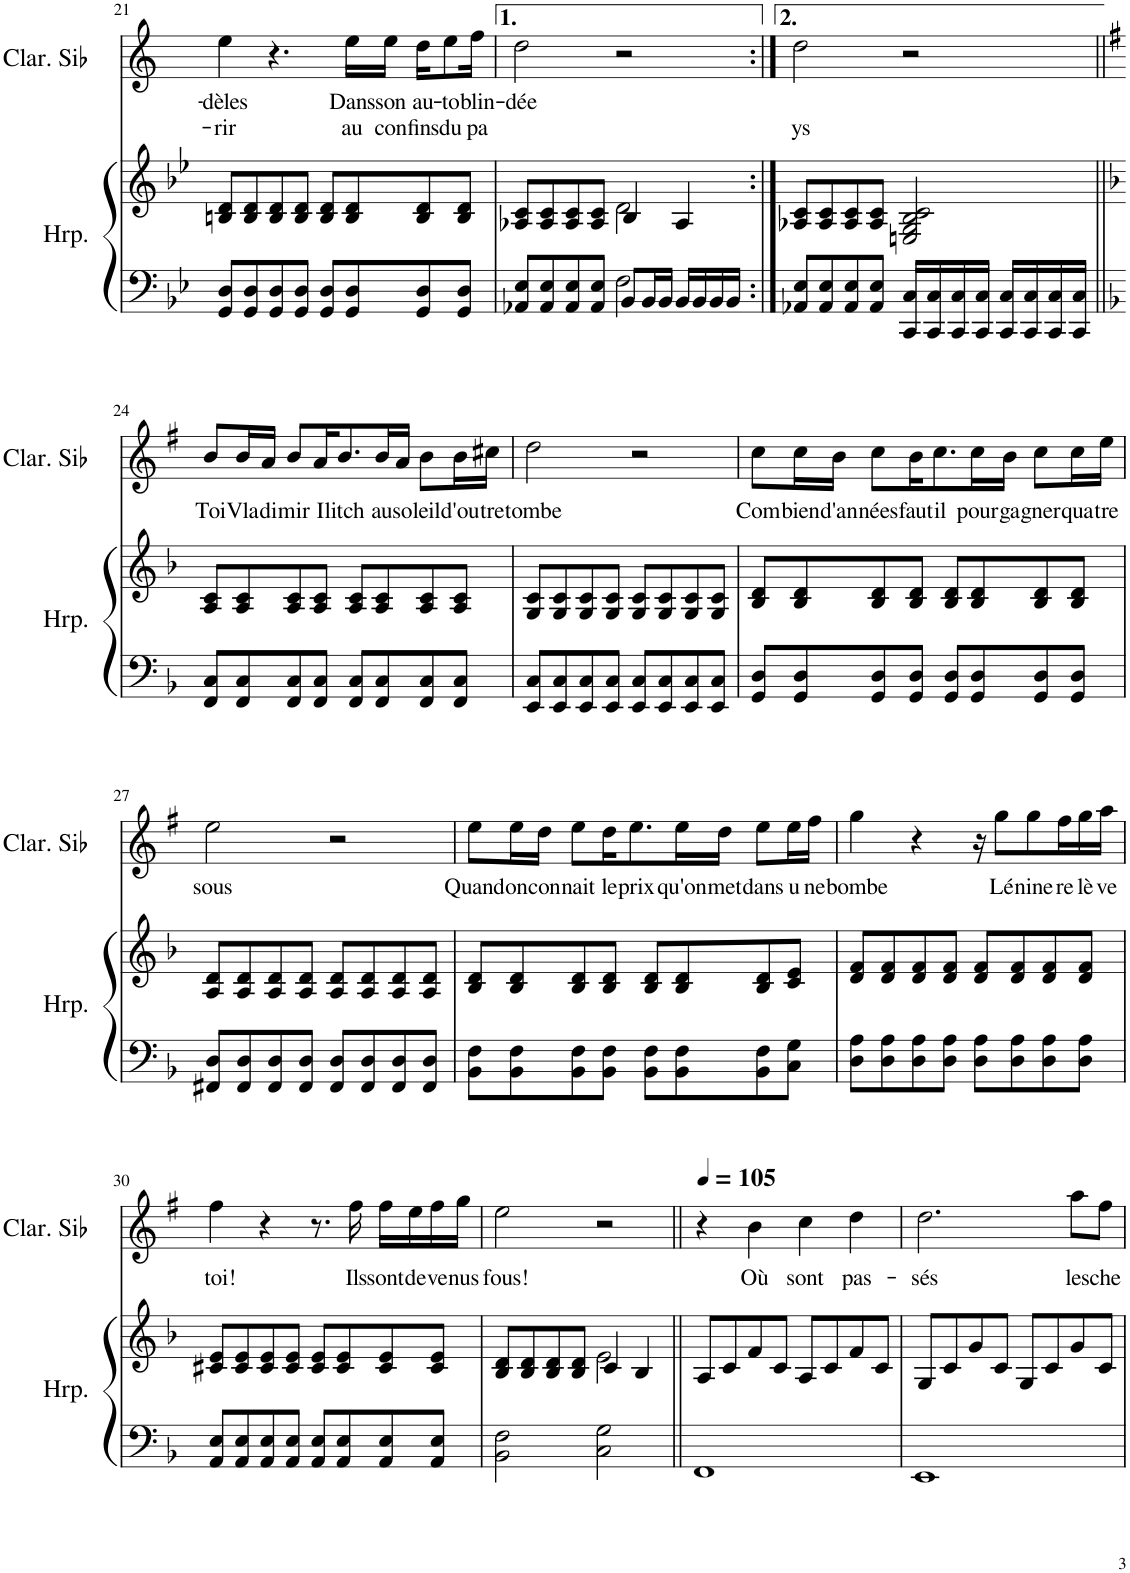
**kern	**kern	**kern	**text	**text
*part2	*part2	*part1	*part1	*part1
*staff3	*staff2	*staff1	*staff1	*staff1
*I"Harpe	*	*I"Clarinette en Sib	*	*
*I'Hrp.	*	*I'Clar. Sib	*	*
!!LO:PB:g=z
*clefF4	*clefG2	*clefG2	*	*
*	*	*Trd1c2	*	*
*k[b-e-]	*k[b-e-]	*k[]	*	*
*M4/4	*M4/4	*M4/4	*	*
=21	=21	=21	=21	=21
!	!	!	!LO:LY:b	!LO:LY:b
8GG/ 8D/L	8Bn/ 8d/L	4ee\	-dèles	-rir
8GG/ 8D/	8B/ 8d/	.	.	.
8GG/ 8D/	8B/ 8d/	4.r	.	.
8GG/ 8D/J	8B/ 8d/J	.	.	.
8GG/ 8D/L	8B/ 8d/L	.	.	.
!	!	!	!LO:LY:b	!LO:LY:b
8GG/ 8D/	8B/ 8d/	16ee\LL	Dans	au
!	!	!	!LO:LY:b	!LO:LY:b
.	.	16ee\JJ	son	con-
!	!	!	!LO:LY:b	!LO:LY:b
8GG/ 8D/	8B/ 8d/	16dd\KL	au-	-fins
!	!	!	!LO:LY:b	!LO:LY:b
.	.	8ee\	-to	du
8GG/ 8D/J	8B/ 8d/J	.	.	.
!	!	!	!LO:LY:b	!LO:LY:b
.	.	16ff\Jk	blin-	pa
=22	=22	=22	=22	=22
*^	*^	*	*	*
!	!	!	!	!	!LO:LY:b	!
8AA-X/ 8E-/L	2ryy	8A-X/ 8c/L	2ryy	2dd\	-dée	.
8AA-/ 8E-/	.	8A-/ 8c/	.	.	.	.
8AA-/ 8E-/	.	8A-/ 8c/	.	.	.	.
8AA-/ 8E-/J	.	8A-/ 8c/J	.	.	.	.
8BB-/L	2F\	4B-/	2d\	2r	.	.
16BB-/L	.	.	.	.	.	.
16BB-/JJ	.	.	.	.	.	.
16BB-/LL	.	4A-/	.	.	.	.
16BB-/	.	.	.	.	.	.
16BB-/	.	.	.	.	.	.
16BB-/JJ	.	.	.	.	.	.
*v	*v	*	*	*	*	*
*	*v	*v	*	*	*
=23:|!	=23:|!	=23:|!	=23:|!	=23:|!
!	!	!	!	!LO:LY:b
8AA-X/ 8E-/L	8A-X/ 8c/L	2dd\	.	ys
8AA-/ 8E-/	8A-/ 8c/	.	.	.
8AA-/ 8E-/	8A-/ 8c/	.	.	.
8AA-/ 8E-/J	8A-/ 8c/J	.	.	.
16CC/ 16C/LL	2En/ 2G/ 2B-/ 2c/	2r	.	.
16CC/ 16C/	.	.	.	.
16CC/ 16C/	.	.	.	.
16CC/ 16C/JJ	.	.	.	.
16CC/ 16C/LL	.	.	.	.
16CC/ 16C/	.	.	.	.
16CC/ 16C/	.	.	.	.
16CC/ 16C/JJ	.	.	.	.
!!LO:LB:g=z
=24||	=24||	=24||	=24||	=24||
*k[b-]	*k[b-]	*k[f#]	*	*
!	!	!	!LO:LY:b	!
8FF/ 8C/L	8A/ 8c/L	8b/L	Toi	.
!	!	!	!LO:LY:b	!
8FF/ 8C/	8A/ 8c/	16b/L	Vla-	.
!	!	!	!LO:LY:b	!
.	.	16a/JJ	-di-	.
!	!	!	!LO:LY:b	!
8FF/ 8C/	8A/ 8c/	8b/L	-mir	.
!	!	!	!LO:LY:b	!
8FF/ 8C/J	8A/ 8c/J	16a/K	I-	.
!	!	!	!LO:LY:b	!
.	.	8.b/	-litch	.
8FF/ 8C/L	8A/ 8c/L	.	.	.
!	!	!	!LO:LY:b	!
8FF/ 8C/	8A/ 8c/	16b/L	au	.
!	!	!	!LO:LY:b	!
.	.	16a/JJ	so-	.
!	!	!	!LO:LY:b	!
8FF/ 8C/	8A/ 8c/	8b\L	-leil	.
!	!	!	!LO:LY:b	!
8FF/ 8C/J	8A/ 8c/J	16b\L	d'ou-	.
!	!	!	!LO:LY:b	!
.	.	16cc#X\JJ	-tre	.
=25	=25	=25	=25	=25
!	!	!	!LO:LY:b	!
8EE/ 8C/L	8G/ 8c/L	2dd\	tombe	.
8EE/ 8C/	8G/ 8c/	.	.	.
8EE/ 8C/	8G/ 8c/	.	.	.
8EE/ 8C/J	8G/ 8c/J	.	.	.
8EE/ 8C/L	8G/ 8c/L	2r	.	.
8EE/ 8C/	8G/ 8c/	.	.	.
8EE/ 8C/	8G/ 8c/	.	.	.
8EE/ 8C/J	8G/ 8c/J	.	.	.
=26	=26	=26	=26	=26
!	!	!	!LO:LY:b	!
8GG/ 8D/L	8B-/ 8d/L	8cc\L	Com-	.
!	!	!	!LO:LY:b	!
8GG/ 8D/	8B-/ 8d/	16cc\L	-bien	.
!	!	!	!LO:LY:b	!
.	.	16b\JJ	d'an-	.
!	!	!	!LO:LY:b	!
8GG/ 8D/	8B-/ 8d/	8cc\L	-nées	.
!	!	!	!LO:LY:b	!
8GG/ 8D/J	8B-/ 8d/J	16b\K	faut	.
!	!	!	!LO:LY:b	!
.	.	8.cc\	il	.
8GG/ 8D/L	8B-/ 8d/L	.	.	.
!	!	!	!LO:LY:b	!
8GG/ 8D/	8B-/ 8d/	16cc\L	pour	.
!	!	!	!LO:LY:b	!
.	.	16b\JJ	ga-	.
!	!	!	!LO:LY:b	!
8GG/ 8D/	8B-/ 8d/	8cc\L	-gner	.
!	!	!	!LO:LY:b	!
8GG/ 8D/J	8B-/ 8d/J	16cc\L	qua-	.
!	!	!	!LO:LY:b	!
.	.	16ee\JJ	-tre	.
!!LO:LB:g=z
=27	=27	=27	=27	=27
!	!	!	!LO:LY:b	!
8FF#X/ 8D/L	8A/ 8d/L	2ee\	sous	.
8FF#/ 8D/	8A/ 8d/	.	.	.
8FF#/ 8D/	8A/ 8d/	.	.	.
8FF#/ 8D/J	8A/ 8d/J	.	.	.
8FF#/ 8D/L	8A/ 8d/L	2r	.	.
8FF#/ 8D/	8A/ 8d/	.	.	.
8FF#/ 8D/	8A/ 8d/	.	.	.
8FF#/ 8D/J	8A/ 8d/J	.	.	.
=28	=28	=28	=28	=28
!	!	!	!LO:LY:b	!
8BB-\ 8F\L	8B-/ 8d/L	8ee\L	Quand	.
!	!	!	!LO:LY:b	!
8BB-\ 8F\	8B-/ 8d/	16ee\L	on	.
!	!	!	!LO:LY:b	!
.	.	16dd\JJ	con-	.
!	!	!	!LO:LY:b	!
8BB-\ 8F\	8B-/ 8d/	8ee\L	-nait	.
!	!	!	!LO:LY:b	!
8BB-\ 8F\J	8B-/ 8d/J	16dd\K	le	.
!	!	!	!LO:LY:b	!
.	.	8.ee\	prix	.
8BB-\ 8F\L	8B-/ 8d/L	.	.	.
!	!	!	!LO:LY:b	!
8BB-\ 8F\	8B-/ 8d/	16ee\L	qu'on	.
!	!	!	!LO:LY:b	!
.	.	16dd\JJ	met	.
!	!	!	!LO:LY:b	!
8BB-\ 8F\	8B-/ 8d/	8ee\L	dans	.
!	!	!	!LO:LY:b	!
8C\ 8G\J	8c/ 8e/J	16ee\L	u-	.
!	!	!	!LO:LY:b	!
.	.	16ff#\JJ	-ne	.
=29	=29	=29	=29	=29
!	!	!	!LO:LY:b	!
8D\ 8A\L	8d/ 8f/L	4gg\	bombe	.
8D\ 8A\	8d/ 8f/	.	.	.
8D\ 8A\	8d/ 8f/	4r	.	.
8D\ 8A\J	8d/ 8f/J	.	.	.
8D\ 8A\L	8d/ 8f/L	16r	.	.
!	!	!	!LO:LY:b	!
.	.	8gg\L	Lé-	.
8D\ 8A\	8d/ 8f/	.	.	.
!	!	!	!LO:LY:b	!
.	.	8gg\	-nine	.
8D\ 8A\	8d/ 8f/	.	.	.
!	!	!	!LO:LY:b	!
.	.	16ff#\L	re-	.
!	!	!	!LO:LY:b	!
8D\ 8A\J	8d/ 8f/J	16gg\	-lè-	.
!	!	!	!LO:LY:b	!
.	.	16aa\JJ	-ve	.
!!LO:LB:g=z
=30	=30	=30	=30	=30
!	!	!	!LO:LY:b	!
8AA/ 8E/L	8c#X/ 8e/L	4ff#\	toi!	.
8AA/ 8E/	8c#/ 8e/	.	.	.
8AA/ 8E/	8c#/ 8e/	4r	.	.
8AA/ 8E/J	8c#/ 8e/J	.	.	.
8AA/ 8E/L	8c#/ 8e/L	8.r	.	.
8AA/ 8E/	8c#/ 8e/	.	.	.
!	!	!	!LO:LY:b	!
.	.	16ff#\	Ils	.
!	!	!	!LO:LY:b	!
8AA/ 8E/	8c#/ 8e/	16ff#\LL	sont	.
!	!	!	!LO:LY:b	!
.	.	16ee\	de-	.
!	!	!	!LO:LY:b	!
8AA/ 8E/J	8c#/ 8e/J	16ff#\	-ve-	.
!	!	!	!LO:LY:b	!
.	.	16gg\JJ	-nus	.
=31	=31	=31	=31	=31
*	*^	*	*	*
!	!	!	!	!LO:LY:b	!
2BB-\ 2F\	8B-/ 8d/L	2ryy	2ee\	fous!	.
.	8B-/ 8d/	.	.	.	.
.	8B-/ 8d/	.	.	.	.
.	8B-/ 8d/J	.	.	.	.
2C\ 2G\	4c/	2e\	2r	.	.
.	4B-/	.	.	.	.
*	*v	*v	*	*	*
=32||	=32||	=32||	=32||	=32||
*	*	*MM105	*	*
1FF	8A/L	4r	.	.
.	8c/	.	.	.
!	!	!	!LO:LY:b	!
.	8f/	4b\	Où	.
.	8c/J	.	.	.
!	!	!	!LO:LY:b	!
.	8A/L	4cc\	sont	.
.	8c/	.	.	.
!	!	!	!LO:LY:b	!
.	8f/	4dd\	pas-	.
.	8c/J	.	.	.
=33	=33	=33	=33	=33
!	!	!	!LO:LY:b	!
1EE	8G/L	2.dd\	-sés	.
.	8c/	.	.	.
.	8g/	.	.	.
.	8c/J	.	.	.
.	8G/L	.	.	.
.	8c/	.	.	.
!	!	!	!LO:LY:b	!
.	8g/	8aa\L	les	.
!	!	!	!LO:LY:b	!
.	8c/J	8ff#\J	che-	.
=	=	=	=	=
*-	*-	*-	*-	*-
